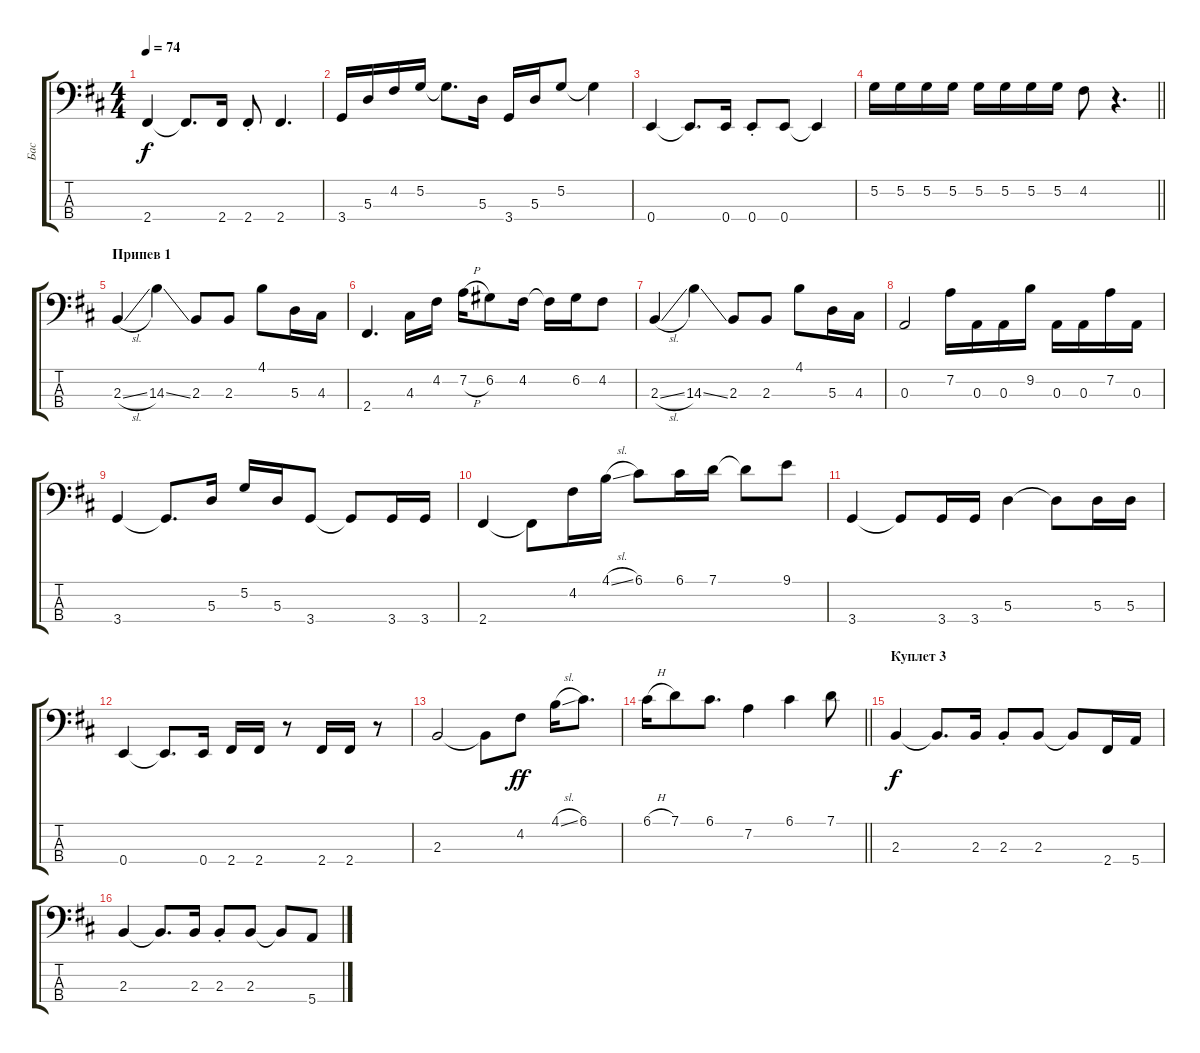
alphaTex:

\track ("Бас" "Бас") {instrument electricbassfinger}
\staff {score tabs}
\tuning (G2 D2 A1 E1) {hide}
\ts (4 4)
\tempo 74
\clef f4
\ks bminor
2.4.4{dy f} 2.4{t}.8{d} 2.4.16 2.4{st}.8 2.4.4{d} |
3.4.16 5.3.16 4.2.16 5.2.16 5.2{t}.8{d} 5.3.16 3.4.16 5.3.16 5.2.8 5.2{t}.4 |
0.4.4 0.4{t}.8{d} 0.4.16 0.4{st}.8 0.4.8 0.4{t}.4 |
\barLineRight lightlight
5.2.16 5.2.16 5.2.16 5.2.16 5.2.16 5.2.16 5.2.16 5.2.16 4.2.8 r.4{d} |
\section ("" "Припев 1")
2.3{sl}.4 14.3{ss}.4 2.3.8 2.3.8 4.1.8 5.3.16 4.3.16 |
2.4.4{d} 4.3.16 4.2.16 7.2{h}.16 6.2.8 4.2.16 4.2{t}.16 6.2.16 4.2.8 |
2.3{sl}.4 14.3{ss}.4 2.3.8 2.3.8 4.1.8 5.3.16 4.3.16 |
0.3.2 7.2.16 0.3.16 0.3.16 9.2.16 0.3.16 0.3.16 7.2.16 0.3.16 |
3.4.4 3.4{t}.8{d} 5.3.16 5.2.16 5.3.16 3.4.8 3.4{t}.8 3.4.16 3.4.16 |
2.4.4 2.4{t}.8 4.2.16 4.1{sl}.16 6.1.8 6.1.16 7.1.16 7.1{t}.8 9.1.8 |
3.4.4 3.4{t}.8 3.4.16 3.4.16 5.3.4 5.3{t}.8 5.3.16 5.3.16 |
0.4.4 0.4{t}.8{d} 0.4.16 2.4.16 2.4.16 r.8 2.4.16 2.4.16 r.8 |
2.3.2 2.3{t}.8 4.2.8{dy ff} 4.1{sl}.16 6.1.8{d} |
\barLineRight lightlight
6.1{h}.16 7.1.8 6.1.8{d} 7.2.4 6.1.4 7.1.8 |
\section ("" "Куплет 3")
2.3.4{dy f} 2.3{t}.8{d} 2.3.16 2.3{st}.8 2.3.8 2.3{t}.8 2.4.16 5.4.16 |
2.3.4 2.3{t}.8{d} 2.3.16 2.3{st}.8 2.3.8 2.3{t}.8 5.4.8
